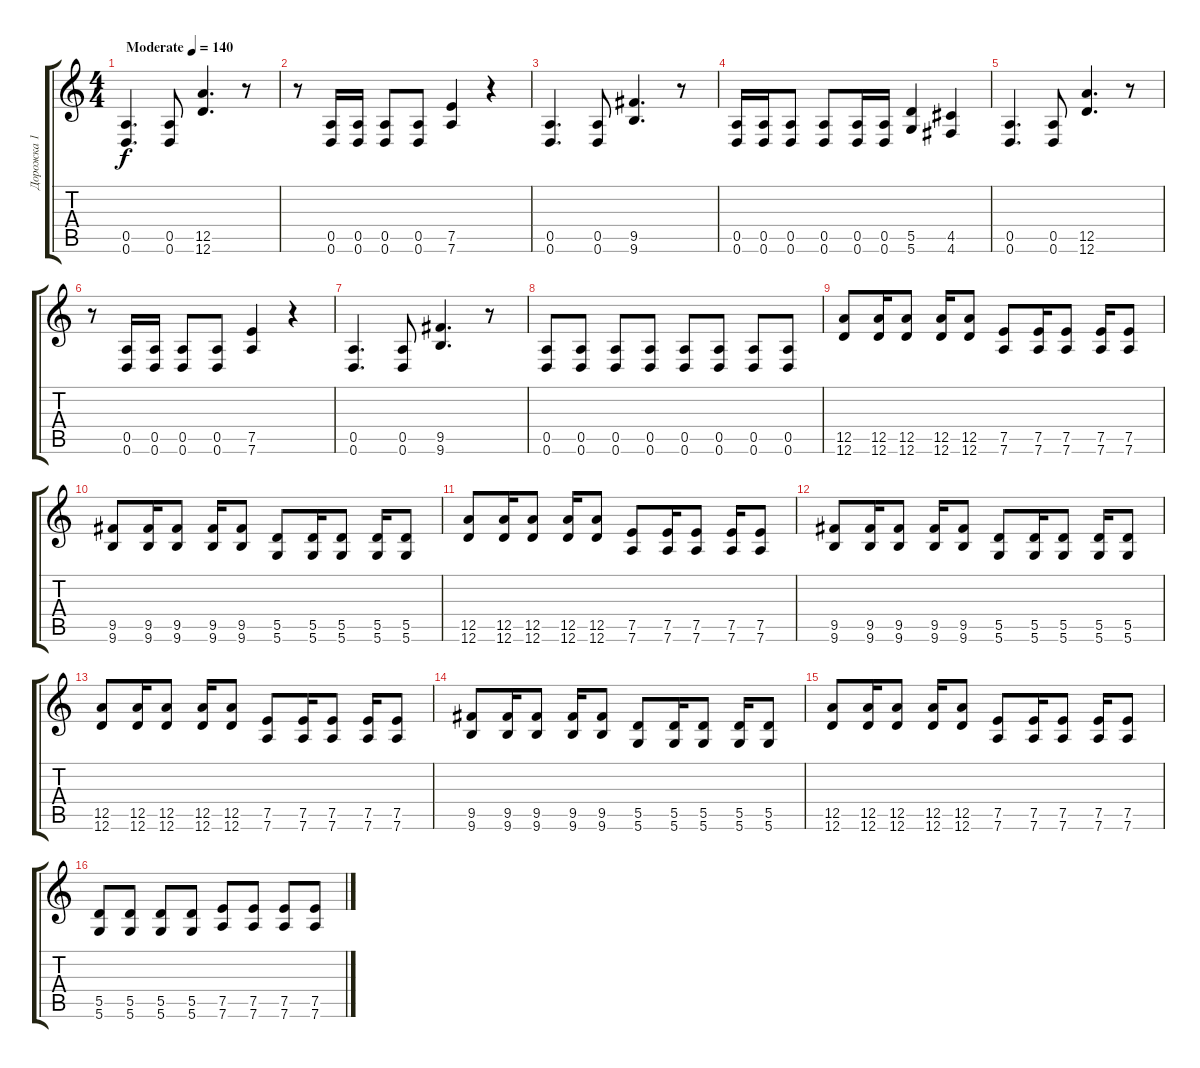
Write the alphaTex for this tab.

\track ("Дорожка 1" "Дорожка 1") {instrument distortionguitar}
\staff {score tabs}
\tuning (E4 B3 G3 D3 A2 D2) {hide}
\ts (4 4)
\tempo (140 "Moderate")
\clef g2
\ks c
(0.5 0.6).4{d dy f instrument distortionguitar} (0.5 0.6).8 (12.5 12.6).4{d} r.8 |
r.8 (0.5 0.6).16 (0.5 0.6).16 (0.5 0.6).8 (0.5 0.6).8 (7.5 7.6).4 r.4 |
(0.5 0.6).4{d} (0.5 0.6).8 (9.5 9.6).4{d} r.8 |
(0.5 0.6).16 (0.5 0.6).16 (0.5 0.6).8 (0.5 0.6).8 (0.5 0.6).16 (0.5 0.6).16 (5.5 5.6).4 (4.5 4.6).4 |
(0.5 0.6).4{d} (0.5 0.6).8 (12.5 12.6).4{d} r.8 |
r.8 (0.5 0.6).16 (0.5 0.6).16 (0.5 0.6).8 (0.5 0.6).8 (7.5 7.6).4 r.4 |
(0.5 0.6).4{d} (0.5 0.6).8 (9.5 9.6).4{d} r.8 |
(0.5 0.6).8 (0.5 0.6).8 (0.5 0.6).8 (0.5 0.6).8 (0.5 0.6).8 (0.5 0.6).8 (0.5 0.6).8 (0.5 0.6).8 |
(12.5 12.6).8 (12.5 12.6).16 (12.5 12.6).8 (12.5 12.6).16 (12.5 12.6).8 (7.5 7.6).8 (7.5 7.6).16 (7.5 7.6).8 (7.5 7.6).16 (7.5 7.6).8 |
(9.5 9.6).8 (9.5 9.6).16 (9.5 9.6).8 (9.5 9.6).16 (9.5 9.6).8 (5.5 5.6).8 (5.5 5.6).16 (5.5 5.6).8 (5.5 5.6).16 (5.5 5.6).8 |
(12.5 12.6).8 (12.5 12.6).16 (12.5 12.6).8 (12.5 12.6).16 (12.5 12.6).8 (7.5 7.6).8 (7.5 7.6).16 (7.5 7.6).8 (7.5 7.6).16 (7.5 7.6).8 |
(9.5 9.6).8 (9.5 9.6).16 (9.5 9.6).8 (9.5 9.6).16 (9.5 9.6).8 (5.5 5.6).8 (5.5 5.6).16 (5.5 5.6).8 (5.5 5.6).16 (5.5 5.6).8 |
(12.5 12.6).8 (12.5 12.6).16 (12.5 12.6).8 (12.5 12.6).16 (12.5 12.6).8 (7.5 7.6).8 (7.5 7.6).16 (7.5 7.6).8 (7.5 7.6).16 (7.5 7.6).8 |
(9.5 9.6).8 (9.5 9.6).16 (9.5 9.6).8 (9.5 9.6).16 (9.5 9.6).8 (5.5 5.6).8 (5.5 5.6).16 (5.5 5.6).8 (5.5 5.6).16 (5.5 5.6).8 |
(12.5 12.6).8 (12.5 12.6).16 (12.5 12.6).8 (12.5 12.6).16 (12.5 12.6).8 (7.5 7.6).8 (7.5 7.6).16 (7.5 7.6).8 (7.5 7.6).16 (7.5 7.6).8 |
(5.5 5.6).8 (5.5 5.6).8 (5.5 5.6).8 (5.5 5.6).8 (7.5 7.6).8 (7.5 7.6).8 (7.5 7.6).8 (7.5 7.6).8
